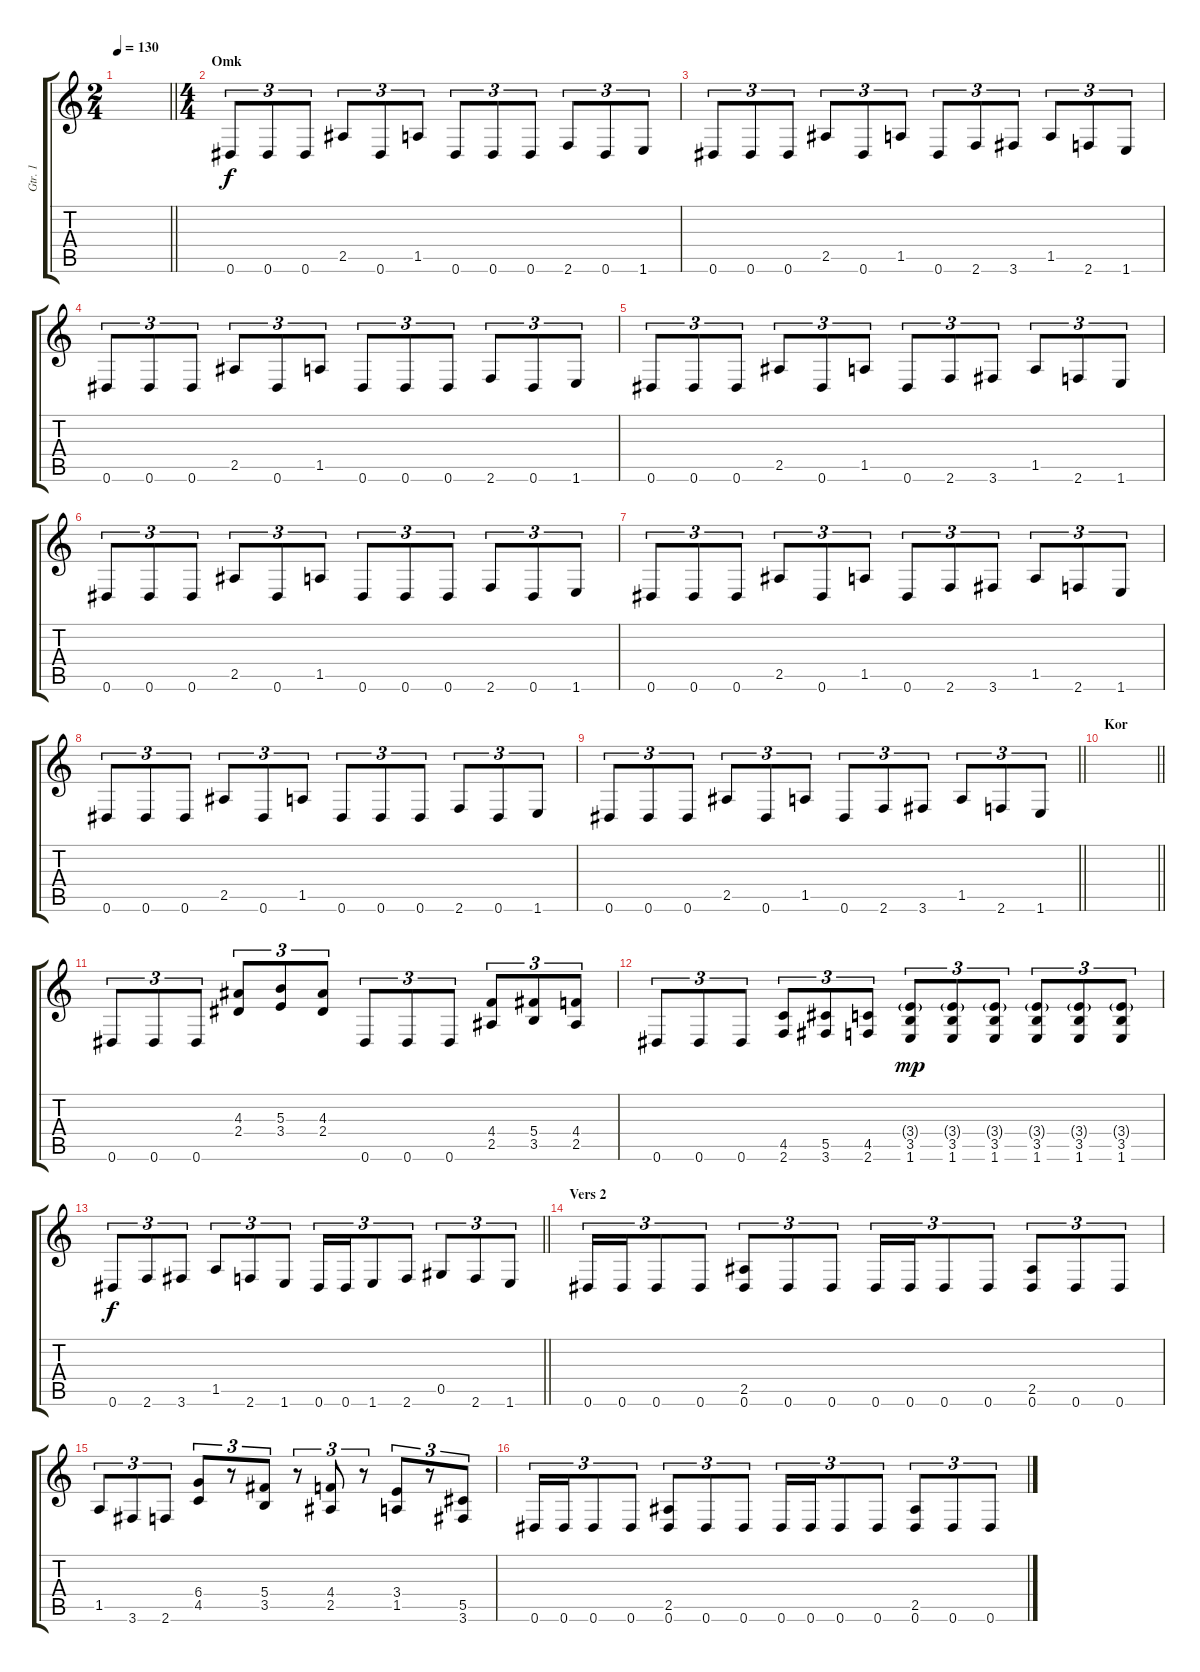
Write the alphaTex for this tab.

\track ("Gtr. 1" "Gtr. 1") {instrument distortionguitar}
\staff {score tabs}
\tuning (Eb4 Bb3 Gb3 Db3 Ab2 Eb2) {hide}
\ts (2 4)
\tempo 130
\clef g2
\barLineRight lightlight
\ks c
|
\ts (4 4)
\section ("" "Omk")
0.6.8{tu (3 2)} 0.6.8{tu (3 2)} 0.6.8{tu (3 2)} 2.5.8{tu (3 2)} 0.6.8{tu (3 2)} 1.5.8{tu (3 2)} 0.6.8{tu (3 2)} 0.6.8{tu (3 2)} 0.6.8{tu (3 2)} 2.6.8{tu (3 2)} 0.6.8{tu (3 2)} 1.6.8{tu (3 2)} |
0.6.8{tu (3 2)} 0.6.8{tu (3 2)} 0.6.8{tu (3 2)} 2.5.8{tu (3 2)} 0.6.8{tu (3 2)} 1.5.8{tu (3 2)} 0.6.8{tu (3 2)} 2.6.8{tu (3 2)} 3.6.8{tu (3 2)} 1.5.8{tu (3 2)} 2.6.8{tu (3 2)} 1.6.8{tu (3 2)} |
0.6.8{tu (3 2)} 0.6.8{tu (3 2)} 0.6.8{tu (3 2)} 2.5.8{tu (3 2)} 0.6.8{tu (3 2)} 1.5.8{tu (3 2)} 0.6.8{tu (3 2)} 0.6.8{tu (3 2)} 0.6.8{tu (3 2)} 2.6.8{tu (3 2)} 0.6.8{tu (3 2)} 1.6.8{tu (3 2)} |
0.6.8{tu (3 2)} 0.6.8{tu (3 2)} 0.6.8{tu (3 2)} 2.5.8{tu (3 2)} 0.6.8{tu (3 2)} 1.5.8{tu (3 2)} 0.6.8{tu (3 2)} 2.6.8{tu (3 2)} 3.6.8{tu (3 2)} 1.5.8{tu (3 2)} 2.6.8{tu (3 2)} 1.6.8{tu (3 2)} |
0.6.8{tu (3 2)} 0.6.8{tu (3 2)} 0.6.8{tu (3 2)} 2.5.8{tu (3 2)} 0.6.8{tu (3 2)} 1.5.8{tu (3 2)} 0.6.8{tu (3 2)} 0.6.8{tu (3 2)} 0.6.8{tu (3 2)} 2.6.8{tu (3 2)} 0.6.8{tu (3 2)} 1.6.8{tu (3 2)} |
0.6.8{tu (3 2)} 0.6.8{tu (3 2)} 0.6.8{tu (3 2)} 2.5.8{tu (3 2)} 0.6.8{tu (3 2)} 1.5.8{tu (3 2)} 0.6.8{tu (3 2)} 2.6.8{tu (3 2)} 3.6.8{tu (3 2)} 1.5.8{tu (3 2)} 2.6.8{tu (3 2)} 1.6.8{tu (3 2)} |
0.6.8{tu (3 2)} 0.6.8{tu (3 2)} 0.6.8{tu (3 2)} 2.5.8{tu (3 2)} 0.6.8{tu (3 2)} 1.5.8{tu (3 2)} 0.6.8{tu (3 2)} 0.6.8{tu (3 2)} 0.6.8{tu (3 2)} 2.6.8{tu (3 2)} 0.6.8{tu (3 2)} 1.6.8{tu (3 2)} |
\barLineRight lightlight
0.6.8{tu (3 2)} 0.6.8{tu (3 2)} 0.6.8{tu (3 2)} 2.5.8{tu (3 2)} 0.6.8{tu (3 2)} 1.5.8{tu (3 2)} 0.6.8{tu (3 2)} 2.6.8{tu (3 2)} 3.6.8{tu (3 2)} 1.5.8{tu (3 2)} 2.6.8{tu (3 2)} 1.6.8{tu (3 2)} |
\section ("" "Kor")
\barLineRight lightlight
|
0.6.8{tu (3 2)} 0.6.8{tu (3 2)} 0.6.8{tu (3 2)} (4.3 2.4).8{tu (3 2)} (5.3 3.4).8{tu (3 2)} (4.3 2.4).8{tu (3 2)} 0.6.8{tu (3 2)} 0.6.8{tu (3 2)} 0.6.8{tu (3 2)} (4.4 2.5).8{tu (3 2)} (5.4 3.5).8{tu (3 2)} (4.4 2.5).8{tu (3 2)} |
0.6.8{tu (3 2)} 0.6.8{tu (3 2)} 0.6.8{tu (3 2)} (4.5 2.6).8{tu (3 2)} (5.5 3.6).8{tu (3 2)} (4.5 2.6).8{tu (3 2)} (3.4{g} 3.5 1.6).8{tu (3 2) dy mp} (3.4{g} 3.5 1.6).8{tu (3 2)} (3.4{g} 3.5 1.6).8{tu (3 2)} (3.4{g} 3.5 1.6).8{tu (3 2)} (3.4{g} 3.5 1.6).8{tu (3 2)} (3.4{g} 3.5 1.6).8{tu (3 2)} |
\barLineRight lightlight
0.6.8{tu (3 2) dy f} 2.6.8{tu (3 2)} 3.6.8{tu (3 2)} 1.5.8{tu (3 2)} 2.6.8{tu (3 2)} 1.6.8{tu (3 2)} 0.6.16{tu (3 2)} 0.6.16{tu (3 2)} 1.6.8{tu (3 2)} 2.6.8{tu (3 2)} 0.5.8{tu (3 2)} 2.6.8{tu (3 2)} 1.6.8{tu (3 2)} |
\section ("" "Vers 2")
0.6.16{tu (3 2)} 0.6.16{tu (3 2)} 0.6.8{tu (3 2)} 0.6.8{tu (3 2)} (2.5 0.6).8{tu (3 2)} 0.6.8{tu (3 2)} 0.6.8{tu (3 2)} 0.6.16{tu (3 2)} 0.6.16{tu (3 2)} 0.6.8{tu (3 2)} 0.6.8{tu (3 2)} (2.5 0.6).8{tu (3 2)} 0.6.8{tu (3 2)} 0.6.8{tu (3 2)} |
1.5.8{tu (3 2)} 3.6.8{tu (3 2)} 2.6.8{tu (3 2)} (6.4 4.5).8{tu (3 2)} r.8{tu (3 2)} (5.4 3.5).8{tu (3 2)} r.8{tu (3 2)} (4.4 2.5).8{tu (3 2)} r.8{tu (3 2)} (3.4 1.5).8{tu (3 2)} r.8{tu (3 2)} (5.5 3.6).8{tu (3 2)} |
0.6.16{tu (3 2)} 0.6.16{tu (3 2)} 0.6.8{tu (3 2)} 0.6.8{tu (3 2)} (2.5 0.6).8{tu (3 2)} 0.6.8{tu (3 2)} 0.6.8{tu (3 2)} 0.6.16{tu (3 2)} 0.6.16{tu (3 2)} 0.6.8{tu (3 2)} 0.6.8{tu (3 2)} (2.5 0.6).8{tu (3 2)} 0.6.8{tu (3 2)} 0.6.8{tu (3 2)}
